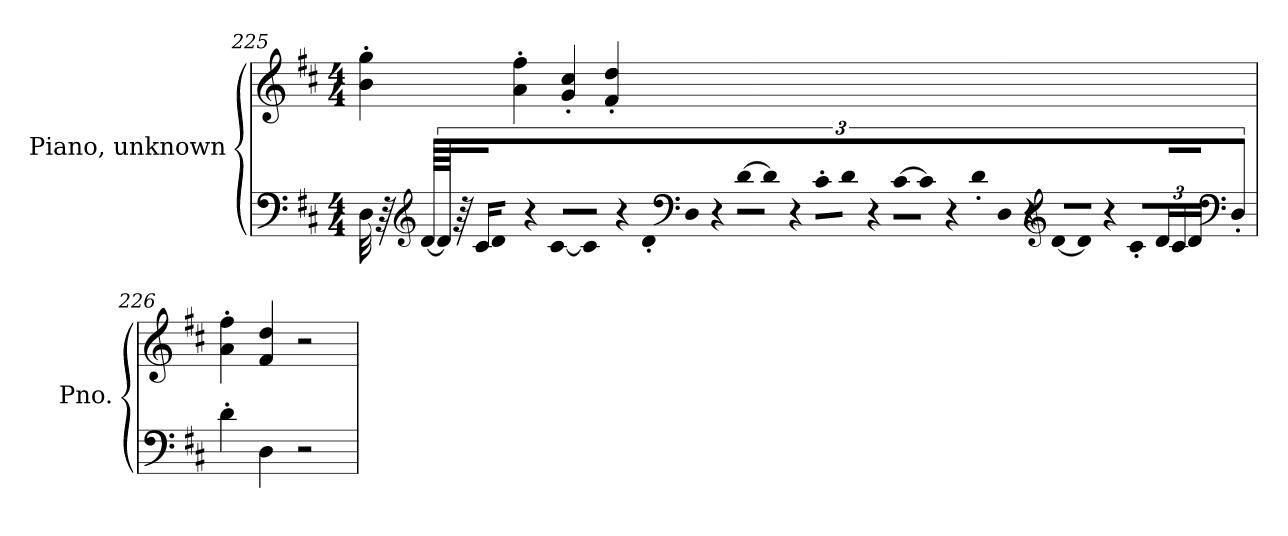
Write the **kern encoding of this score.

**kern	**kern
*part1	*part1
*staff2	*staff1
*I"Piano, unknown	*
*I'Pno.	*
!!LO:LB:g=z
*clefF4	*clefG2
*k[f#c#]	*k[f#c#]
*M4/4	*M4/4
=225	=225
32D\	4b\' 4gg\'
64r	.
*clefG2	*
[64d/LLLL	.
96d/JJJJ]	.
96r	.
24c#/LL	.
32d/JJk	.
64r	.
[64c#/LLLL	.
64c#/JJJJ]	.
64r	.
32d'/	.
*clefF4	*
32D\	4a\' 4ff#\'
64r	.
[64d\LLLL	.
64d\JJJJ]	.
64r	.
32c#'\LLL	.
32d\JJJ	.
64r	.
[64c#\LLLL	.
64c#\JJJJ]	.
64r	.
32d'\	.
32D\	4g/' 4cc#/'
64r	.
*clefG2	*
[64d/LLLL	.
64d/JJJJ]	.
64r	.
32c#'/KLL	.
*Xbrackettup	*
24d/	.
24c#/	.
24d/JJ	.
*clefF4	*
4D'\	4f#/' 4dd/'
!!LO:LB:g=z
=226	=226
4d'\	4a\' 4ff#\'
4D\	4f#/ 4dd/
2r	2r
=	=
*-	*-
